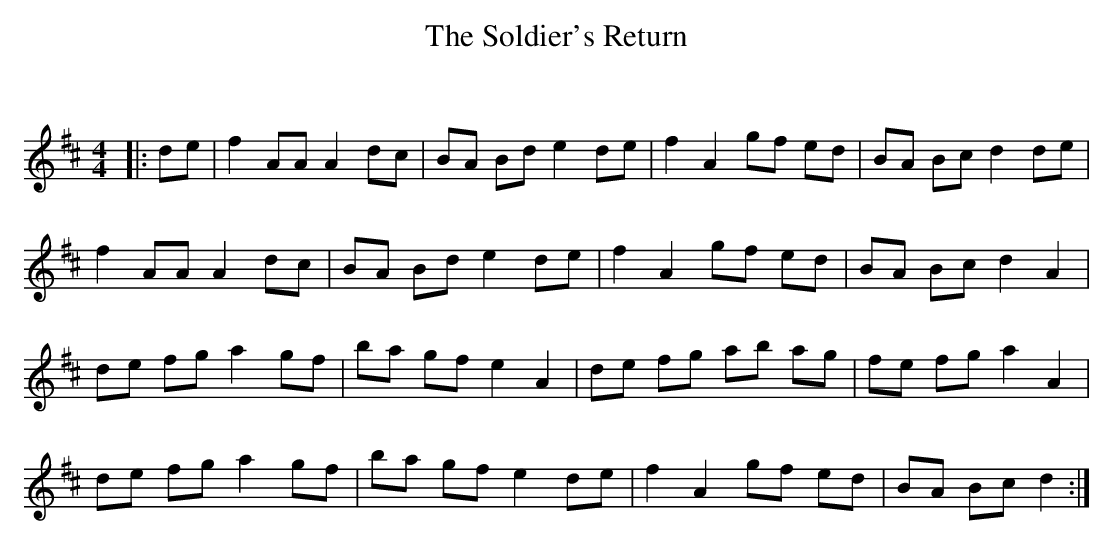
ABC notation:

X:1
T: The Soldier's Return
C:
Q: 232
K:D
M:4/4
L:1/8
|:de|f2 AA A2 dc|BA Bd e2 de|f2 A2 gf ed|BA Bc d2 de|
f2 AA A2 dc|BA Bd e2 de|f2 A2 gf ed|BA Bc d2 A2|
de fg a2 gf|ba gf e2 A2|de fg ab ag|fe fg a2 A2|
de fg a2 gf|ba gf e2 de|f2 A2 gf ed|BA Bc d2:|
